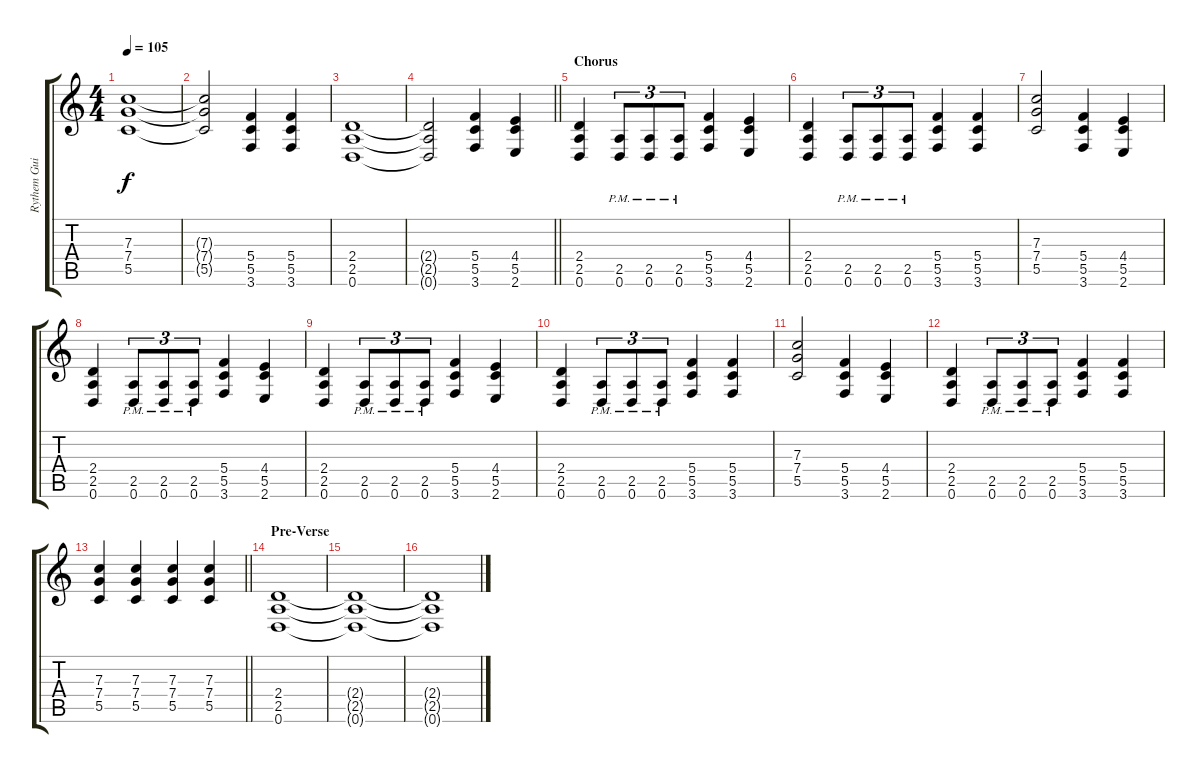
\track ("Rythem Guitar 1" "Rythem Gui") {instrument distortionguitar}
\staff {score tabs}
\tuning (D4 A3 F3 C3 G2 D2) {hide}
\ts (4 4)
\tempo 105
\clef g2
\ks c
(7.3 7.4 5.5).1{dy f} |
(7.3{t} 7.4{t} 5.5{t}).2 (5.4 5.5 3.6).4 (5.4 5.5 3.6).4 |
(2.4 2.5 0.6).1 |
\barLineRight lightlight
(2.4{t} 2.5{t} 0.6{t}).2 (5.4 5.5 3.6).4 (4.4 5.5 2.6).4 |
\section ("" "Chorus")
(2.4 2.5 0.6).4 (2.5{pm} 0.6{pm}).8{tu (3 2)} (2.5{pm} 0.6{pm}).8{tu (3 2)} (2.5{pm} 0.6{pm}).8{tu (3 2)} (5.4 5.5 3.6).4 (4.4 5.5 2.6).4 |
(2.4 2.5 0.6).4 (2.5{pm} 0.6{pm}).8{tu (3 2)} (2.5{pm} 0.6{pm}).8{tu (3 2)} (2.5{pm} 0.6{pm}).8{tu (3 2)} (5.4 5.5 3.6).4 (5.4 5.5 3.6).4 |
(7.3 7.4 5.5).2 (5.4 5.5 3.6).4 (4.4 5.5 2.6).4 |
(2.4 2.5 0.6).4 (2.5{pm} 0.6{pm}).8{tu (3 2)} (2.5{pm} 0.6{pm}).8{tu (3 2)} (2.5{pm} 0.6{pm}).8{tu (3 2)} (5.4 5.5 3.6).4 (4.4 5.5 2.6).4 |
(2.4 2.5 0.6).4 (2.5{pm} 0.6{pm}).8{tu (3 2)} (2.5{pm} 0.6{pm}).8{tu (3 2)} (2.5{pm} 0.6{pm}).8{tu (3 2)} (5.4 5.5 3.6).4 (4.4 5.5 2.6).4 |
(2.4 2.5 0.6).4 (2.5{pm} 0.6{pm}).8{tu (3 2)} (2.5{pm} 0.6{pm}).8{tu (3 2)} (2.5{pm} 0.6{pm}).8{tu (3 2)} (5.4 5.5 3.6).4 (5.4 5.5 3.6).4 |
(7.3 7.4 5.5).2 (5.4 5.5 3.6).4 (4.4 5.5 2.6).4 |
(2.4 2.5 0.6).4 (2.5{pm} 0.6{pm}).8{tu (3 2)} (2.5{pm} 0.6{pm}).8{tu (3 2)} (2.5{pm} 0.6{pm}).8{tu (3 2)} (5.4 5.5 3.6).4 (5.4 5.5 3.6).4 |
\barLineRight lightlight
(7.3 7.4 5.5).4 (7.3 7.4 5.5).4 (7.3 7.4 5.5).4 (7.3 7.4 5.5).4 |
\section ("" "Pre-Verse")
(2.4 2.5 0.6).1{volume 10} |
(2.4{t} 2.5{t} 0.6{t}).1 |
(2.4{t} 2.5{t} 0.6{t}).1
